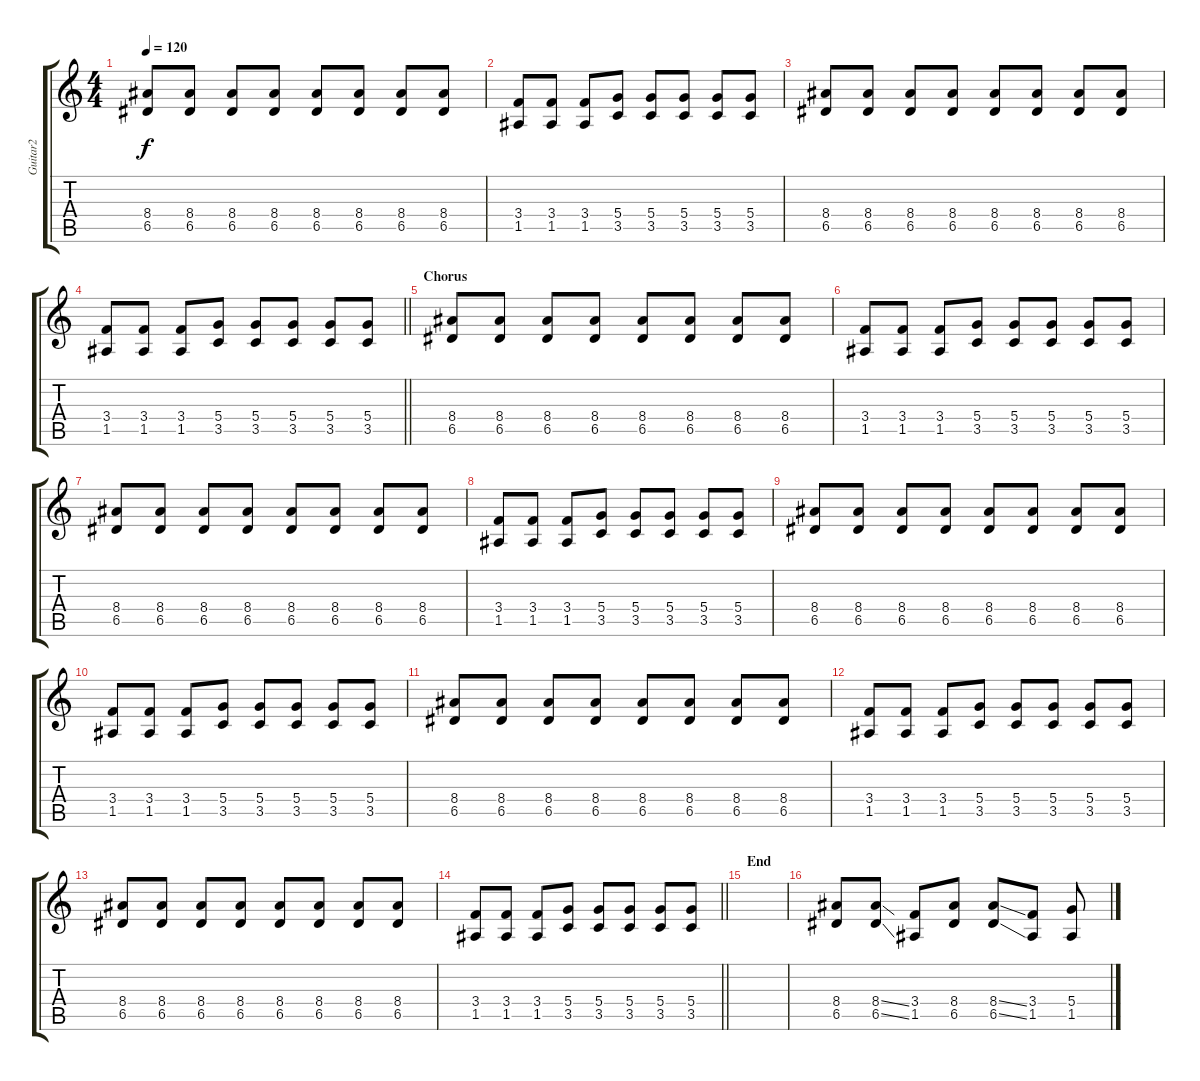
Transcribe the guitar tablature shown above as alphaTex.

\track ("Guitar2" "Guitar2") {instrument distortionguitar}
\staff {score tabs}
\tuning (E4 B3 G3 D3 A2 E2) {hide}
\ts (4 4)
\tempo 120
\clef g2
\ks c
(8.4 6.5).8{dy f} (8.4 6.5).8 (8.4 6.5).8 (8.4 6.5).8 (8.4 6.5).8 (8.4 6.5).8 (8.4 6.5).8 (8.4 6.5).8 |
(3.4 1.5).8 (3.4 1.5).8 (3.4 1.5).8 (5.4 3.5).8 (5.4 3.5).8 (5.4 3.5).8 (5.4 3.5).8 (5.4 3.5).8 |
(8.4 6.5).8 (8.4 6.5).8 (8.4 6.5).8 (8.4 6.5).8 (8.4 6.5).8 (8.4 6.5).8 (8.4 6.5).8 (8.4 6.5).8 |
\barLineRight lightlight
(3.4 1.5).8 (3.4 1.5).8 (3.4 1.5).8 (5.4 3.5).8 (5.4 3.5).8 (5.4 3.5).8 (5.4 3.5).8 (5.4 3.5).8 |
\section ("" "Chorus")
(8.4 6.5).8 (8.4 6.5).8 (8.4 6.5).8 (8.4 6.5).8 (8.4 6.5).8 (8.4 6.5).8 (8.4 6.5).8 (8.4 6.5).8 |
(3.4 1.5).8 (3.4 1.5).8 (3.4 1.5).8 (5.4 3.5).8 (5.4 3.5).8 (5.4 3.5).8 (5.4 3.5).8 (5.4 3.5).8 |
(8.4 6.5).8 (8.4 6.5).8 (8.4 6.5).8 (8.4 6.5).8 (8.4 6.5).8 (8.4 6.5).8 (8.4 6.5).8 (8.4 6.5).8 |
(3.4 1.5).8 (3.4 1.5).8 (3.4 1.5).8 (5.4 3.5).8 (5.4 3.5).8 (5.4 3.5).8 (5.4 3.5).8 (5.4 3.5).8 |
(8.4 6.5).8 (8.4 6.5).8 (8.4 6.5).8 (8.4 6.5).8 (8.4 6.5).8 (8.4 6.5).8 (8.4 6.5).8 (8.4 6.5).8 |
(3.4 1.5).8 (3.4 1.5).8 (3.4 1.5).8 (5.4 3.5).8 (5.4 3.5).8 (5.4 3.5).8 (5.4 3.5).8 (5.4 3.5).8 |
(8.4 6.5).8 (8.4 6.5).8 (8.4 6.5).8 (8.4 6.5).8 (8.4 6.5).8 (8.4 6.5).8 (8.4 6.5).8 (8.4 6.5).8 |
(3.4 1.5).8 (3.4 1.5).8 (3.4 1.5).8 (5.4 3.5).8 (5.4 3.5).8 (5.4 3.5).8 (5.4 3.5).8 (5.4 3.5).8 |
(8.4 6.5).8 (8.4 6.5).8 (8.4 6.5).8 (8.4 6.5).8 (8.4 6.5).8 (8.4 6.5).8 (8.4 6.5).8 (8.4 6.5).8 |
\barLineRight lightlight
(3.4 1.5).8 (3.4 1.5).8 (3.4 1.5).8 (5.4 3.5).8 (5.4 3.5).8 (5.4 3.5).8 (5.4 3.5).8 (5.4 3.5).8 |
\section ("" "End")
|
(8.4 6.5).8 (8.4{ss} 6.5{ss}).8 (3.4 1.5).8 (8.4 6.5).8 (8.4{ss} 6.5{ss}).8 (3.4 1.5).8 (5.4 1.5).8
